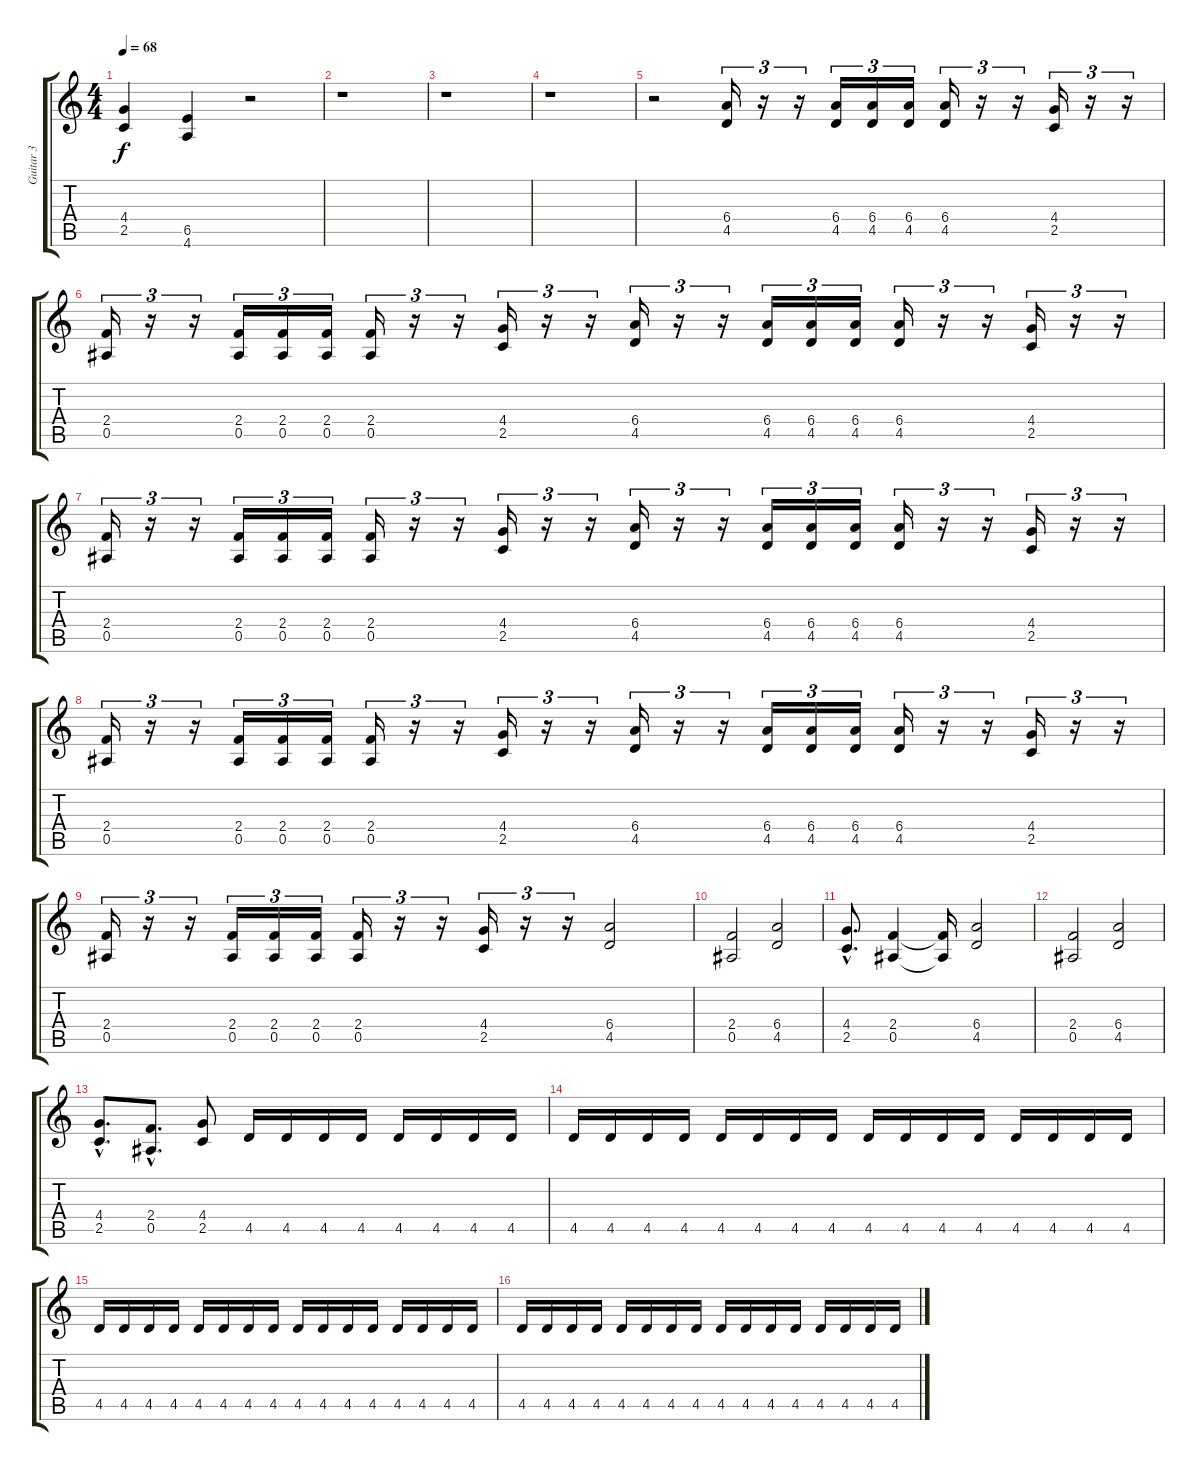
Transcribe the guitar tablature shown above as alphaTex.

\track ("Guitar 3" "Guitar 3") {instrument distortionguitar}
\staff {score tabs}
\tuning (F4 C4 Ab3 Eb3 Bb2 F2) {hide}
\ts (4 4)
\tempo 68
\clef g2
\ks c
(4.4 2.5).4{dy f} (6.5 4.6).4 r.2 |
r.1 |
r.1 |
r.1 |
r.2 (6.4 4.5).16{tu (3 2)} r.16{tu (3 2)} r.16{tu (3 2)} (6.4 4.5).16{tu (3 2)} (6.4 4.5).16{tu (3 2)} (6.4 4.5).16{tu (3 2)} (6.4 4.5).16{tu (3 2)} r.16{tu (3 2)} r.16{tu (3 2)} (4.4 2.5).16{tu (3 2)} r.16{tu (3 2)} r.16{tu (3 2)} |
(2.4 0.5).16{tu (3 2)} r.16{tu (3 2)} r.16{tu (3 2)} (2.4 0.5).16{tu (3 2)} (2.4 0.5).16{tu (3 2)} (2.4 0.5).16{tu (3 2)} (2.4 0.5).16{tu (3 2)} r.16{tu (3 2)} r.16{tu (3 2)} (4.4 2.5).16{tu (3 2)} r.16{tu (3 2)} r.16{tu (3 2)} (6.4 4.5).16{tu (3 2)} r.16{tu (3 2)} r.16{tu (3 2)} (6.4 4.5).16{tu (3 2)} (6.4 4.5).16{tu (3 2)} (6.4 4.5).16{tu (3 2)} (6.4 4.5).16{tu (3 2)} r.16{tu (3 2)} r.16{tu (3 2)} (4.4 2.5).16{tu (3 2)} r.16{tu (3 2)} r.16{tu (3 2)} |
(2.4 0.5).16{tu (3 2)} r.16{tu (3 2)} r.16{tu (3 2)} (2.4 0.5).16{tu (3 2)} (2.4 0.5).16{tu (3 2)} (2.4 0.5).16{tu (3 2)} (2.4 0.5).16{tu (3 2)} r.16{tu (3 2)} r.16{tu (3 2)} (4.4 2.5).16{tu (3 2)} r.16{tu (3 2)} r.16{tu (3 2)} (6.4 4.5).16{tu (3 2)} r.16{tu (3 2)} r.16{tu (3 2)} (6.4 4.5).16{tu (3 2)} (6.4 4.5).16{tu (3 2)} (6.4 4.5).16{tu (3 2)} (6.4 4.5).16{tu (3 2)} r.16{tu (3 2)} r.16{tu (3 2)} (4.4 2.5).16{tu (3 2)} r.16{tu (3 2)} r.16{tu (3 2)} |
(2.4 0.5).16{tu (3 2)} r.16{tu (3 2)} r.16{tu (3 2)} (2.4 0.5).16{tu (3 2)} (2.4 0.5).16{tu (3 2)} (2.4 0.5).16{tu (3 2)} (2.4 0.5).16{tu (3 2)} r.16{tu (3 2)} r.16{tu (3 2)} (4.4 2.5).16{tu (3 2)} r.16{tu (3 2)} r.16{tu (3 2)} (6.4 4.5).16{tu (3 2)} r.16{tu (3 2)} r.16{tu (3 2)} (6.4 4.5).16{tu (3 2)} (6.4 4.5).16{tu (3 2)} (6.4 4.5).16{tu (3 2)} (6.4 4.5).16{tu (3 2)} r.16{tu (3 2)} r.16{tu (3 2)} (4.4 2.5).16{tu (3 2)} r.16{tu (3 2)} r.16{tu (3 2)} |
(2.4 0.5).16{tu (3 2)} r.16{tu (3 2)} r.16{tu (3 2)} (2.4 0.5).16{tu (3 2)} (2.4 0.5).16{tu (3 2)} (2.4 0.5).16{tu (3 2)} (2.4 0.5).16{tu (3 2)} r.16{tu (3 2)} r.16{tu (3 2)} (4.4 2.5).16{tu (3 2)} r.16{tu (3 2)} r.16{tu (3 2)} (6.4 4.5).2 |
(2.4 0.5).2 (6.4 4.5).2 |
(4.4{hac} 2.5{hac}).8{d} (2.4 0.5).4 (2.4{t} 0.5{t}).16 (6.4 4.5).2 |
(2.4 0.5).2 (6.4 4.5).2 |
(4.4{hac} 2.5{hac}).8{d} (2.4{hac} 0.5{hac}).8{d} (4.4 2.5).8 4.5.16 4.5.16 4.5.16 4.5.16 4.5.16 4.5.16 4.5.16 4.5.16 |
4.5.16 4.5.16 4.5.16 4.5.16 4.5.16 4.5.16 4.5.16 4.5.16 4.5.16 4.5.16 4.5.16 4.5.16 4.5.16 4.5.16 4.5.16 4.5.16 |
4.5.16 4.5.16 4.5.16 4.5.16 4.5.16 4.5.16 4.5.16 4.5.16 4.5.16 4.5.16 4.5.16 4.5.16 4.5.16 4.5.16 4.5.16 4.5.16 |
4.5.16 4.5.16 4.5.16 4.5.16 4.5.16 4.5.16 4.5.16 4.5.16 4.5.16 4.5.16 4.5.16 4.5.16 4.5.16 4.5.16 4.5.16 4.5.16
